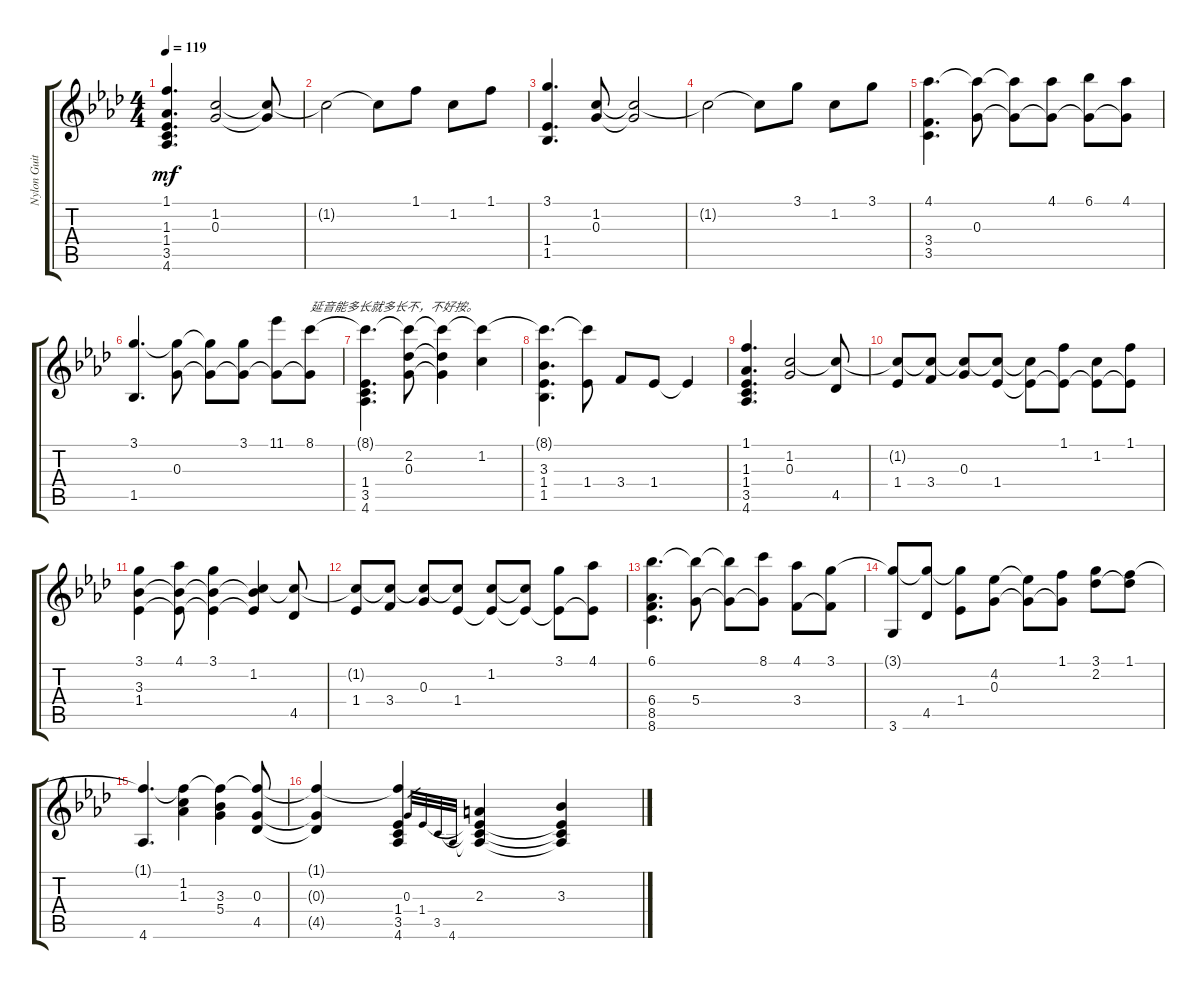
\track ("Nylon Guitar" "Nylon Guit") {instrument acousticguitarnylon}
\staff {score tabs}
\tuning (E4 B3 G3 D3 A2 E2) {hide}
\ts (4 4)
\tempo 119
\clef g2
\ks ab
(1.1 1.3 1.4 3.5 4.6).4{d dy mf instrument acousticguitarnylon} (1.2 0.3).2 (1.2{t} 0.3{t}).8 |
1.2{t}.2 1.2{t}.8 1.1.8 1.2.8 1.1.8 |
(3.1 1.4 1.5).4{d} (1.2 0.3).8 (1.2{t} 0.3{t}).2 |
1.2{t}.2 1.2{t}.8 3.1.8 1.2.8 3.1.8 |
(4.1 3.4 3.5).4{d} (4.1{t} 0.3).8 (4.1{t} 0.3{t}).8 (4.1 0.3{t}).8 (6.1 0.3{t}).8 (4.1 0.3{t}).8 |
(3.1 1.5).4{d} (3.1{t} 0.3).8 (3.1{t} 0.3{t}).8 (3.1 0.3{t}).8 (11.1 0.3{t}).8 (8.1 0.3{t}).8{txt "延音能多长就多长不，不好按。"} |
(8.1{t} 1.4 3.5 4.6).4{d} (8.1{t} 2.2 0.3).8 (8.1{t} 2.2{t} 0.3{t}).4 (8.1{t} 1.2).4 |
(8.1{t} 3.3 1.4 1.5).4{d} (8.1{t} 1.4).8 3.4.8 1.4.8 1.4{t}.4 |
(1.1 1.3 1.4 3.5 4.6).4{d} (1.2 0.3).2 (1.2{t} 4.5).8 |
(1.2{t} 1.4).8 (1.2{t} 3.4).8 (1.2{t} 0.3).8 (1.2{t} 1.4).8 (1.2{t} 1.4{t}).8 (1.1 1.4{t}).8 (1.2 1.4{t}).8 (1.1 1.4{t}).8 |
(3.1 3.3 1.4).4 (4.1 3.3{t} 1.4{t}).8 (3.1 3.3{t} 1.4{t}).4 (1.2 3.3{t} 1.4{t}).4 (1.2{t} 4.5).8 |
(1.2{t} 1.4).8 (1.2{t} 3.4).8 (1.2{t} 0.3).8 (1.2{t} 1.4).8 (1.2 1.4{t}).8 (1.2{t} 1.4{t}).8 (3.1 1.4{t}).8 (4.1 1.4{t}).8 |
(6.1 6.4 8.5 8.6).4{d} (6.1{t} 5.4).8 (6.1{t} 5.4{t}).8 (8.1 5.4{t}).8 (4.1 3.4).8 (3.1 3.4{t}).8 |
(3.1{t} 3.6).8 (3.1{t} 4.5).8 (3.1{t} 1.4).8 (4.2 0.3).8 (4.2{t} 0.3{t}).8 (1.1 0.3{t}).8 (3.1 2.2).8 (1.1 2.2{t}).8 |
(1.1{t} 4.6).4{d} (1.1{t} 1.2 1.3).4 (1.1{t} 3.3 5.4).4 (1.1{t} 0.3 4.5).8 |
(1.1{t} 0.3{t} 4.5{t}).4 (1.1{t} 1.4 3.5 4.6).4 0.3.32{gr} 1.4.32{gr} 3.5.32{gr} 4.6.32{gr} (2.3 1.4{t} 3.5{t} 4.6{t}).4 (3.3 1.4{t} 3.5{t} 4.6{t}).4
